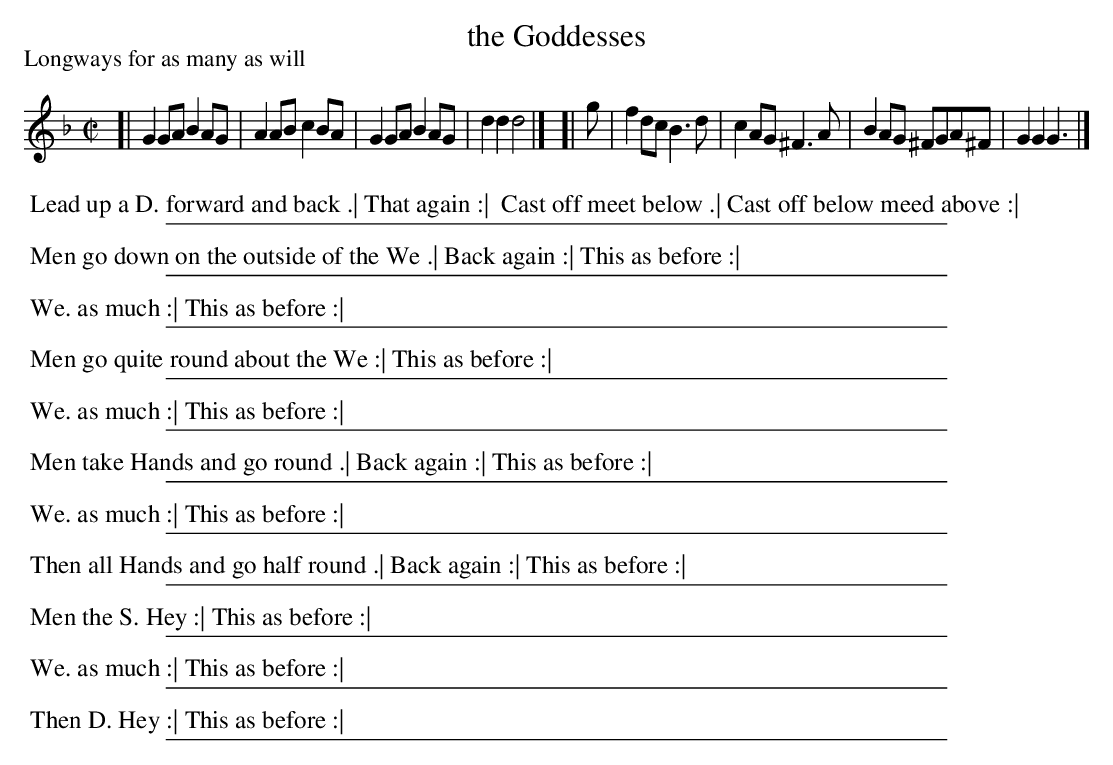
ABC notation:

X:1
T: the Goddesses
P: Longways for as many as will
M: C|
L: 1/8
K: Gdor
[| G2GA B2AG | A2AB c2BA | G2GA B2AG | d2d2 d4 |]\
[| g | f2dc B3d | c2AG ^F3A | B2AG ^FGA^F | G2G2 G3 |]
